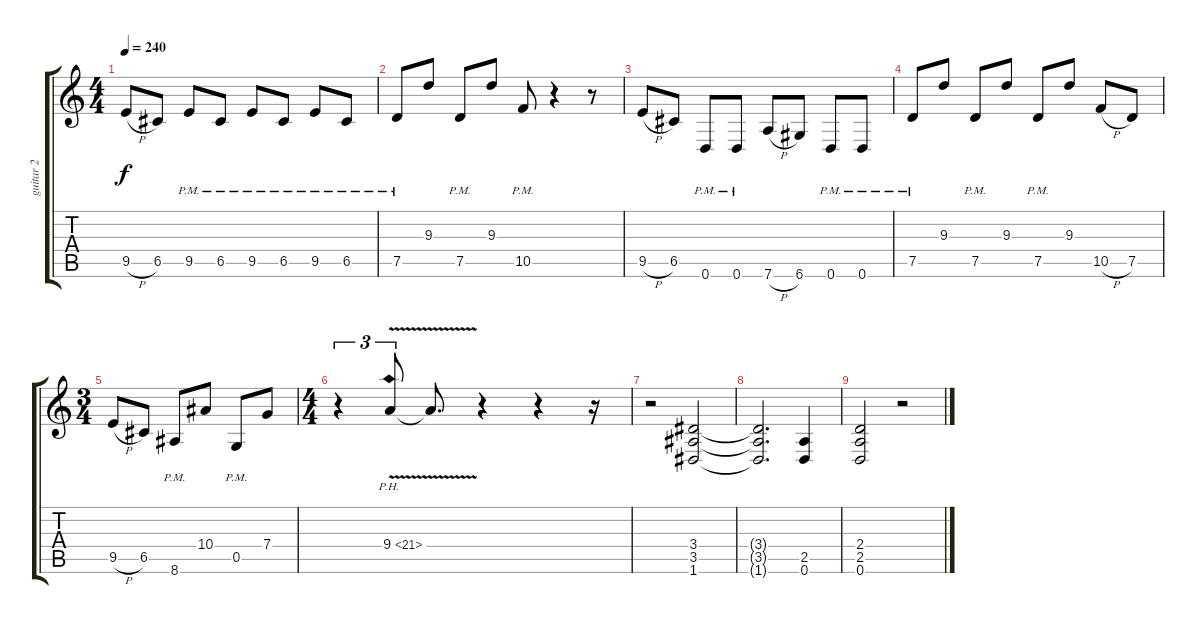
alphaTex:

\track ("guitar 2" "guitar 2") {instrument distortionguitar}
\staff {score tabs}
\tuning (D4 A3 F3 C3 G2 D2) {hide}
\ts (4 4)
\tempo 240
\clef g2
\ks c
9.5{h}.8{dy f} 6.5.8 9.5{pm}.8 6.5{pm}.8 9.5{pm}.8 6.5{pm}.8 9.5{pm}.8 6.5{pm}.8 |
7.5{pm}.8 9.3.8 7.5{pm}.8 9.3.8 10.5{pm}.8 r.4 r.8 |
9.5{h}.8 6.5.8 0.6{pm}.8 0.6{pm}.8 7.6{h}.8 6.6.8 0.6{pm}.8 0.6{pm}.8 |
7.5{pm}.8 9.3.8 7.5{pm}.8 9.3.8 7.5{pm}.8 9.3.8 10.5{h}.8 7.5.8 |
\ts (3 4)
9.5{h}.8 6.5.8 8.6{pm}.8 10.4.8 0.5{pm}.8 7.4.8 |
\ts (4 4)
r.4{tu (3 2)} 9.4{ph 12 v}.8{tu (3 2)} 9.4{t}.8{d} r.4 r.4 r.16 |
r.2 (3.4 3.5 1.6).2 |
(3.4{t} 3.5{t} 1.6{t}).2{d} (2.5 0.6).4 |
(2.4 2.5 0.6).2 r.2
